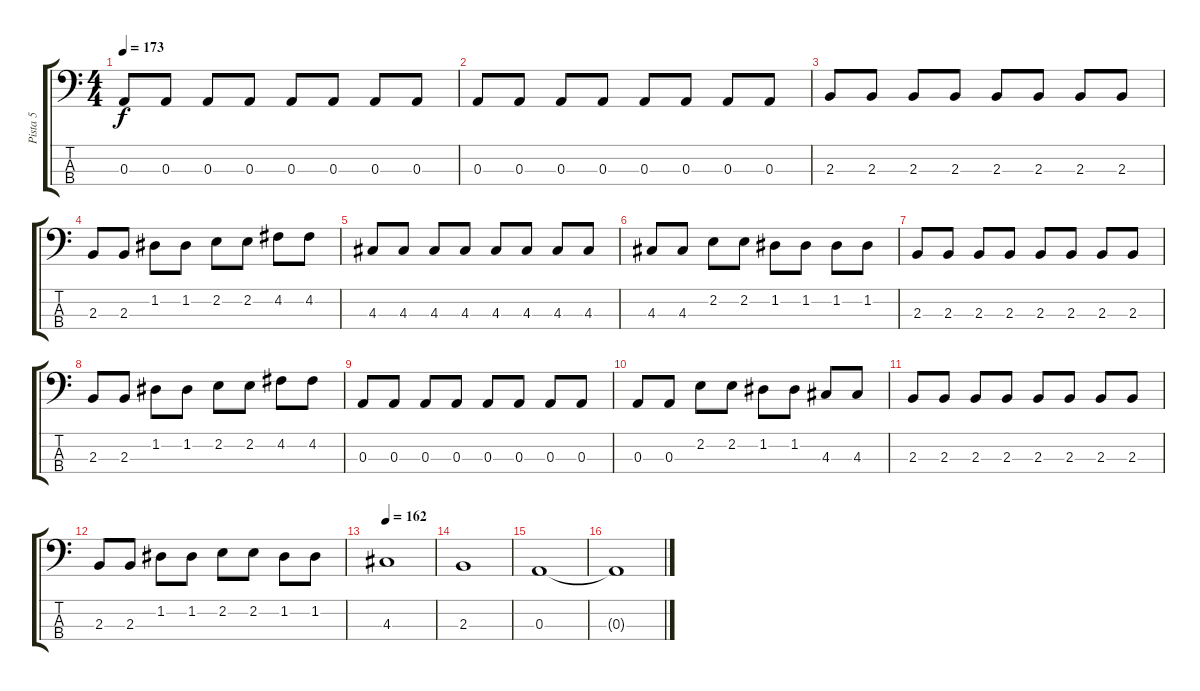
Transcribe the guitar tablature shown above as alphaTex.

\track ("Pista 5" "Pista 5") {instrument electricbassfinger}
\staff {score tabs}
\tuning (G2 D2 A1 E1) {hide}
\ts (4 4)
\tempo 173
\clef f4
\ks c
0.3.8{dy f} 0.3.8 0.3.8 0.3.8 0.3.8 0.3.8 0.3.8 0.3.8 |
0.3.8 0.3.8 0.3.8 0.3.8 0.3.8 0.3.8 0.3.8 0.3.8 |
2.3.8 2.3.8 2.3.8 2.3.8 2.3.8 2.3.8 2.3.8 2.3.8 |
2.3.8 2.3.8 1.2.8 1.2.8 2.2.8 2.2.8 4.2.8 4.2.8 |
4.3.8 4.3.8 4.3.8 4.3.8 4.3.8 4.3.8 4.3.8 4.3.8 |
4.3.8 4.3.8 2.2.8 2.2.8 1.2.8 1.2.8 1.2.8 1.2.8 |
2.3.8 2.3.8 2.3.8 2.3.8 2.3.8 2.3.8 2.3.8 2.3.8 |
2.3.8 2.3.8 1.2.8 1.2.8 2.2.8 2.2.8 4.2.8 4.2.8 |
0.3.8 0.3.8 0.3.8 0.3.8 0.3.8 0.3.8 0.3.8 0.3.8 |
0.3.8 0.3.8 2.2.8 2.2.8 1.2.8 1.2.8 4.3.8 4.3.8 |
2.3.8 2.3.8 2.3.8 2.3.8 2.3.8 2.3.8 2.3.8 2.3.8 |
2.3.8 2.3.8 1.2.8 1.2.8 2.2.8 2.2.8 1.2.8 1.2.8 |
\tempo 162
4.3.1 |
2.3.1 |
0.3.1 |
0.3{t}.1
